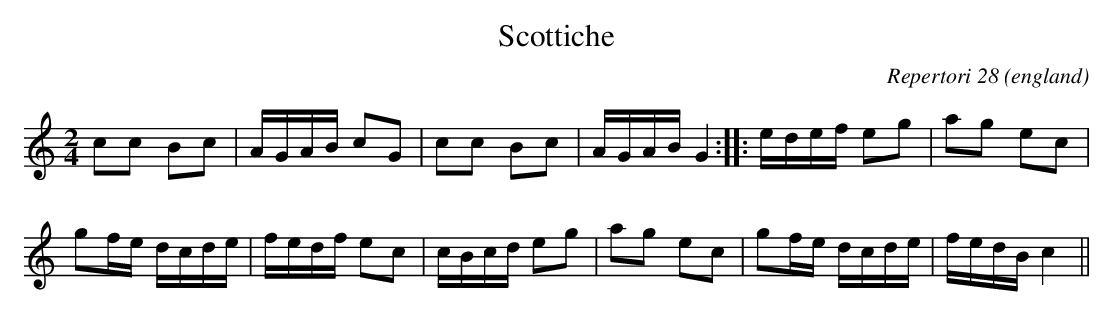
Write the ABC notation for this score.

X:1
T:Scottiche
O:england
C:Repertori 28
M:2/4
L:1/16
K:C
c2c2 B2c2|AGAB c2G2|c2c2 B2c2|AGAB G4:|\
|:edef e2g2|a2g2 e2c2|
g2fe dcde|fedf e2c2|cBcd e2g2|\
a2g2 e2c2|g2fe dcde|fedB c4||
